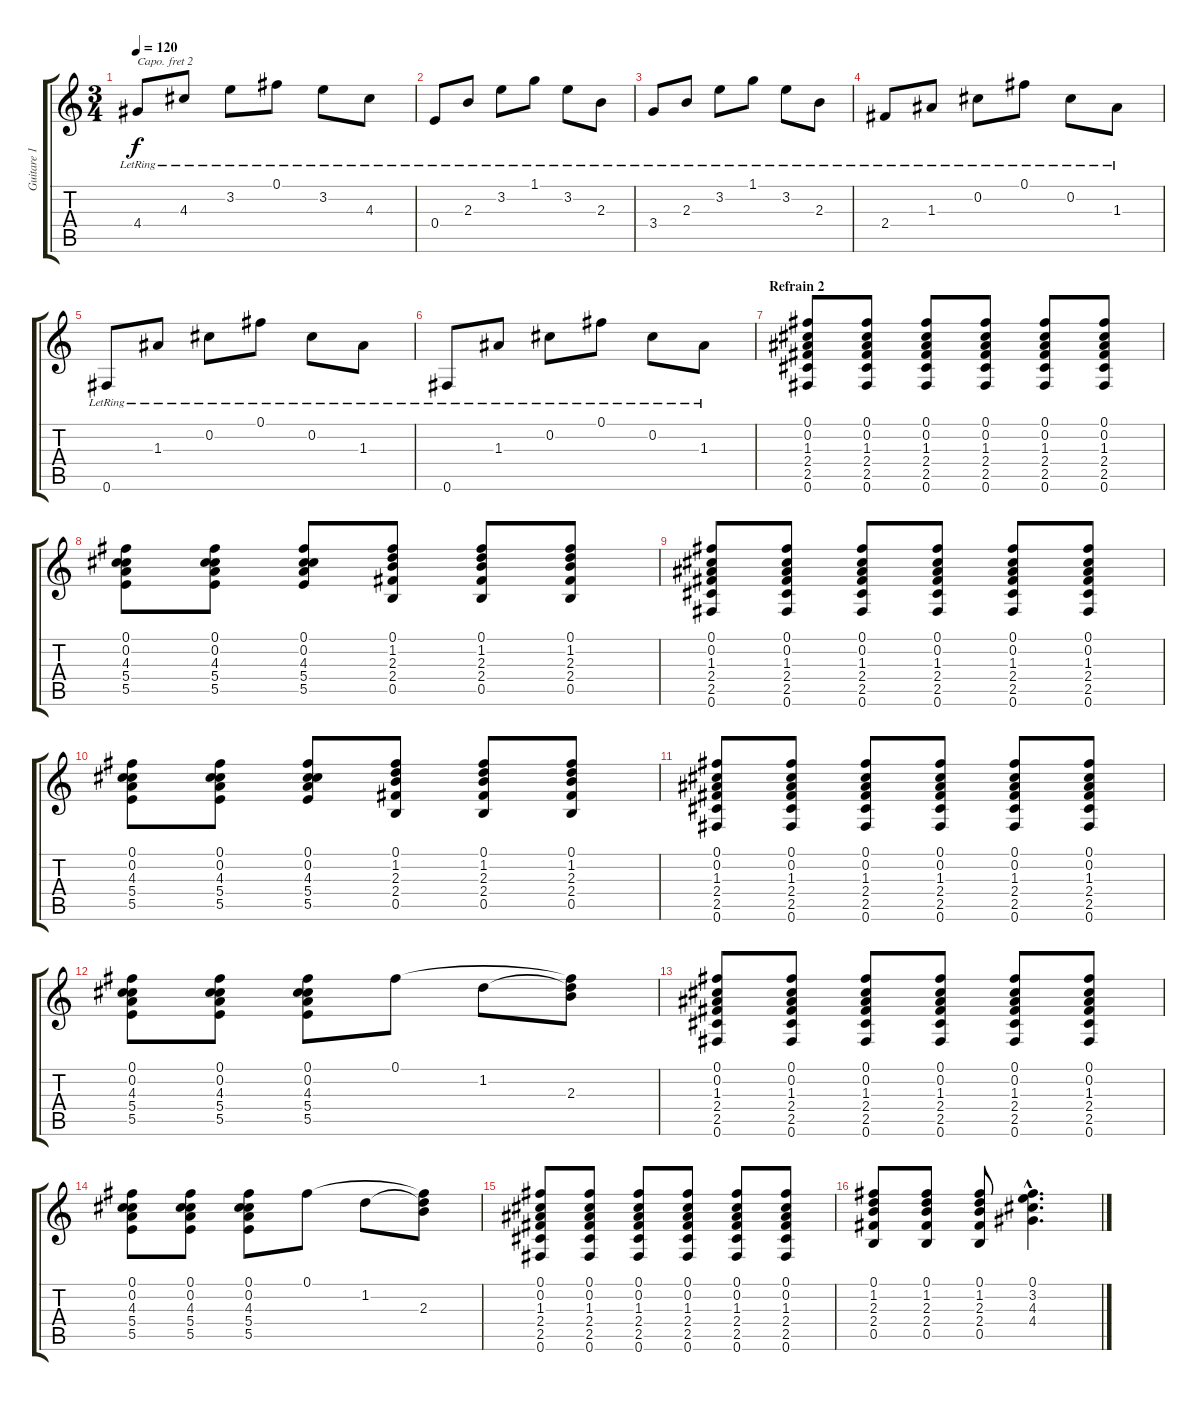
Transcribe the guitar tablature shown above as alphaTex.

\track ("Guitare 1" "Guitare 1") {instrument acousticguitarsteel}
\staff {score tabs}
\capo 2
\tuning (E4 B3 G3 D3 A2 E2) {hide}
\ts (3 4)
\tempo 120
\clef g2
\ks c
4.4{lr}.8{dy f} 4.3{lr}.8 3.2{lr}.8 0.1{lr}.8 3.2{lr}.8 4.3{lr}.8 |
0.4{lr}.8 2.3{lr}.8 3.2{lr}.8 1.1{lr}.8 3.2{lr}.8 2.3{lr}.8 |
3.4{lr}.8 2.3{lr}.8 3.2{lr}.8 1.1{lr}.8 3.2{lr}.8 2.3{lr}.8 |
2.4{lr}.8 1.3{lr}.8 0.2{lr}.8 0.1{lr}.8 0.2{lr}.8 1.3{lr}.8 |
0.6{lr}.8 1.3{lr}.8 0.2{lr}.8 0.1{lr}.8 0.2{lr}.8 1.3{lr}.8 |
0.6{lr}.8 1.3{lr}.8 0.2{lr}.8 0.1{lr}.8 0.2{lr}.8 1.3{lr}.8 |
\section ("" "Refrain 2")
(0.1 0.2 1.3 2.4 2.5 0.6).8{instrument distortionguitar} (0.1 0.2 1.3 2.4 2.5 0.6).8 (0.1 0.2 1.3 2.4 2.5 0.6).8 (0.1 0.2 1.3 2.4 2.5 0.6).8 (0.1 0.2 1.3 2.4 2.5 0.6).8 (0.1 0.2 1.3 2.4 2.5 0.6).8 |
(0.1 0.2 4.3 5.4 5.5).8 (0.1 0.2 4.3 5.4 5.5).8 (0.1 0.2 4.3 5.4 5.5).8 (0.1 1.2 2.3 2.4 0.5).8 (0.1 1.2 2.3 2.4 0.5).8 (0.1 1.2 2.3 2.4 0.5).8 |
(0.1 0.2 1.3 2.4 2.5 0.6).8 (0.1 0.2 1.3 2.4 2.5 0.6).8 (0.1 0.2 1.3 2.4 2.5 0.6).8 (0.1 0.2 1.3 2.4 2.5 0.6).8 (0.1 0.2 1.3 2.4 2.5 0.6).8 (0.1 0.2 1.3 2.4 2.5 0.6).8 |
(0.1 0.2 4.3 5.4 5.5).8 (0.1 0.2 4.3 5.4 5.5).8 (0.1 0.2 4.3 5.4 5.5).8 (0.1 1.2 2.3 2.4 0.5).8 (0.1 1.2 2.3 2.4 0.5).8 (0.1 1.2 2.3 2.4 0.5).8 |
(0.1 0.2 1.3 2.4 2.5 0.6).8 (0.1 0.2 1.3 2.4 2.5 0.6).8 (0.1 0.2 1.3 2.4 2.5 0.6).8 (0.1 0.2 1.3 2.4 2.5 0.6).8 (0.1 0.2 1.3 2.4 2.5 0.6).8 (0.1 0.2 1.3 2.4 2.5 0.6).8 |
(0.1 0.2 4.3 5.4 5.5).8 (0.1 0.2 4.3 5.4 5.5).8 (0.1 0.2 4.3 5.4 5.5).8 0.1.8 1.2.8 (0.1{t} 1.2{t} 2.3).8 |
(0.1 0.2 1.3 2.4 2.5 0.6).8 (0.1 0.2 1.3 2.4 2.5 0.6).8 (0.1 0.2 1.3 2.4 2.5 0.6).8 (0.1 0.2 1.3 2.4 2.5 0.6).8 (0.1 0.2 1.3 2.4 2.5 0.6).8 (0.1 0.2 1.3 2.4 2.5 0.6).8 |
(0.1 0.2 4.3 5.4 5.5).8 (0.1 0.2 4.3 5.4 5.5).8 (0.1 0.2 4.3 5.4 5.5).8 0.1.8 1.2.8 (0.1{t} 1.2{t} 2.3).8 |
(0.1 0.2 1.3 2.4 2.5 0.6).8 (0.1 0.2 1.3 2.4 2.5 0.6).8 (0.1 0.2 1.3 2.4 2.5 0.6).8 (0.1 0.2 1.3 2.4 2.5 0.6).8 (0.1 0.2 1.3 2.4 2.5 0.6).8 (0.1 0.2 1.3 2.4 2.5 0.6).8 |
(0.1 1.2 2.3 2.4 0.5).8 (0.1 1.2 2.3 2.4 0.5).8 (0.1 1.2 2.3 2.4 0.5).8 (0.1{hac} 3.2{hac} 4.3{hac} 4.4{hac}).4{d}
